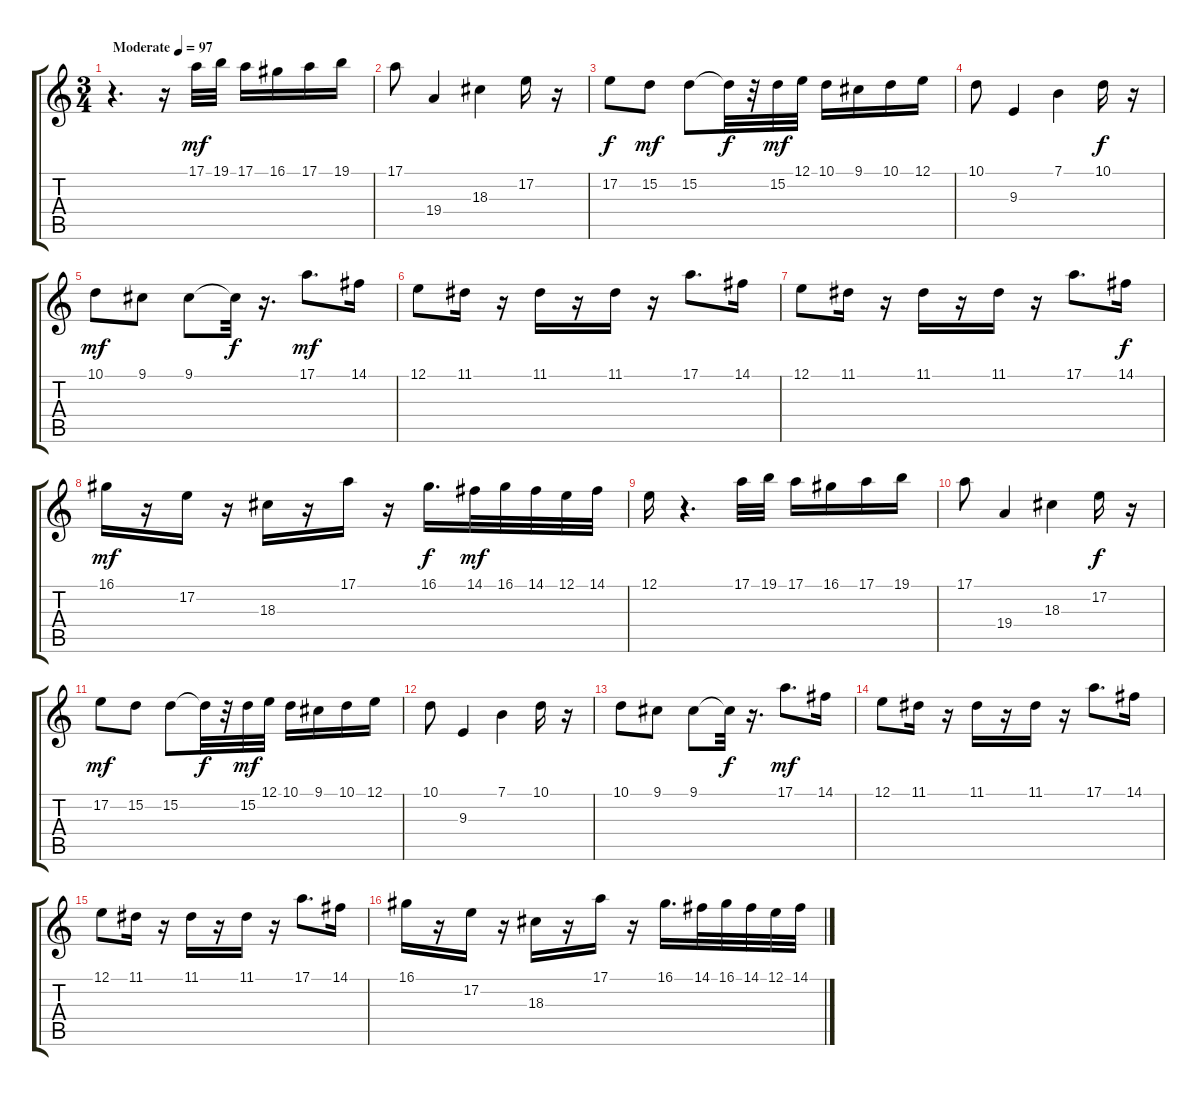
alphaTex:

\track "" {instrument violin}
\staff {score tabs}
\tuning (E4 B3 G3 D3 A2 E2) {hide}
\ts (3 4)
\tempo (97 "Moderate")
\clef g2
\ks c
r.4{d dy mf instrument violin} r.16 17.1.32 19.1.32 17.1.16 16.1.16 17.1.16 19.1.16 |
17.1.8 19.4.4 18.3.4 17.2.16 r.16 |
17.2.8{dy f} 15.2.8{dy mf} 15.2.8 15.2{t}.32{dy f} r.32 15.2.32{dy mf} 12.1.32 10.1.16 9.1.16 10.1.16 12.1.16 |
10.1.8 9.3.4 7.1.4 10.1.16{dy f} r.16 |
10.1.8{dy mf} 9.1.8 9.1.8 9.1{t}.32{dy f} r.16{d} 17.1.8{d dy mf} 14.1.16 |
12.1.8 11.1.16 r.16 11.1.16 r.16 11.1.16 r.16 17.1.8{d} 14.1.16 |
12.1.8 11.1.16 r.16 11.1.16 r.16 11.1.16 r.16 17.1.8{d} 14.1.16{dy f} |
16.1.16{dy mf} r.16 17.2.16 r.16 18.3.16 r.16 17.1.16 r.16 16.1.16{d dy f} 14.1.32{dy mf} 16.1.32 14.1.32 12.1.32 14.1.32 |
12.1.16 r.4{d} 17.1.32 19.1.32 17.1.16 16.1.16 17.1.16 19.1.16 |
17.1.8 19.4.4 18.3.4 17.2.16{dy f} r.16 |
17.2.8{dy mf} 15.2.8 15.2.8 15.2{t}.32{dy f} r.32 15.2.32{dy mf} 12.1.32 10.1.16 9.1.16 10.1.16 12.1.16 |
10.1.8 9.3.4 7.1.4 10.1.16 r.16 |
10.1.8 9.1.8 9.1.8 9.1{t}.32{dy f} r.16{d} 17.1.8{d dy mf} 14.1.16 |
12.1.8 11.1.16 r.16 11.1.16 r.16 11.1.16 r.16 17.1.8{d} 14.1.16 |
12.1.8 11.1.16 r.16 11.1.16 r.16 11.1.16 r.16 17.1.8{d} 14.1.16 |
16.1.16 r.16 17.2.16 r.16 18.3.16 r.16 17.1.16 r.16 16.1.16{d} 14.1.32 16.1.32 14.1.32 12.1.32 14.1.32
